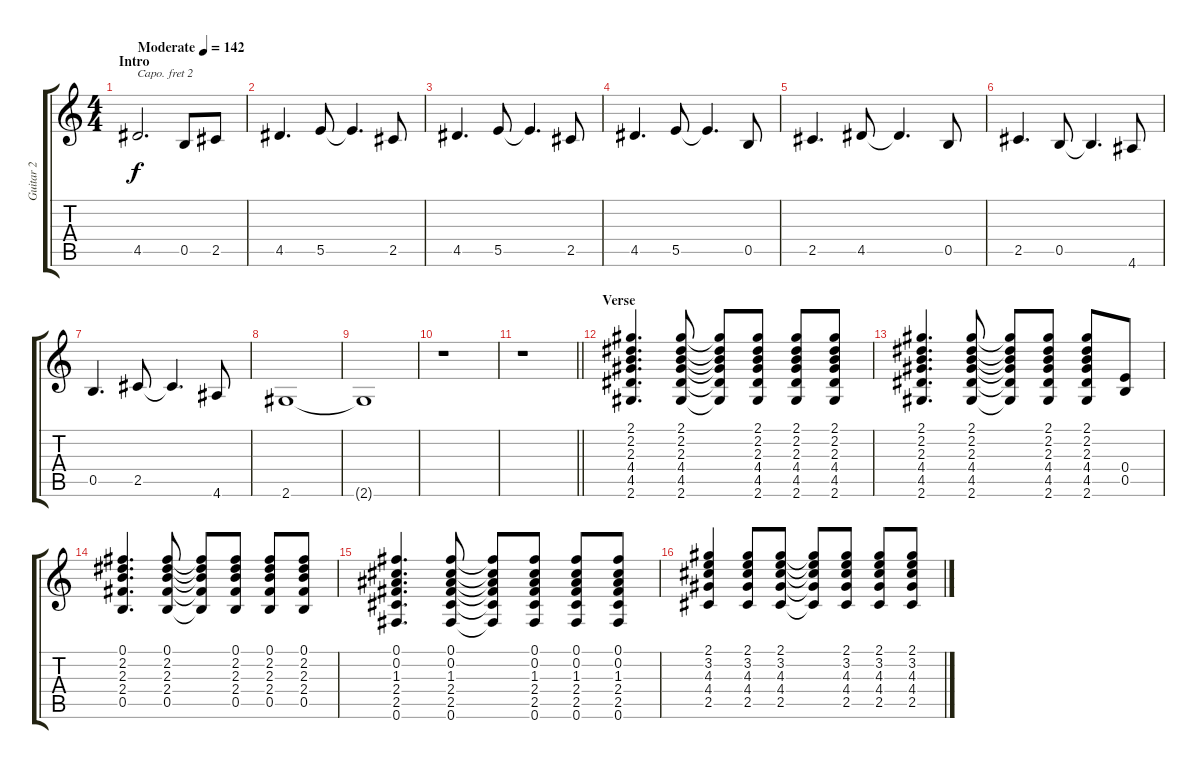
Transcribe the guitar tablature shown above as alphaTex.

\track ("Guitar 2" "Guitar 2") {instrument acousticguitarnylon}
\staff {score tabs}
\capo 2
\tuning (E4 B3 G3 D3 A2 E2) {hide}
\ts (4 4)
\section ("" "Intro")
\tempo (142 "Moderate")
\clef g2
\ks c
4.5.2{d dy f instrument acousticguitarnylon} 0.5.8 2.5.8 |
4.5.4{d} 5.5.8 5.5{t}.4{d} 2.5.8 |
4.5.4{d} 5.5.8 5.5{t}.4{d} 2.5.8 |
4.5.4{d} 5.5.8 5.5{t}.4{d} 0.5.8 |
2.5.4{d} 4.5.8 4.5{t}.4{d} 0.5.8 |
2.5.4{d} 0.5.8 0.5{t}.4{d} 4.6.8 |
0.5.4{d} 2.5.8 2.5{t}.4{d} 4.6.8 |
2.6.1 |
2.6{t}.1 |
r.1 |
\barLineRight lightlight
r.1 |
\section ("" "Verse")
(2.1 2.2 2.3 4.4 4.5 2.6).4{d} (2.1 2.2 2.3 4.4 4.5 2.6).8 (2.1{t} 2.2{t} 2.3{t} 4.4{t} 4.5{t} 2.6{t}).8 (2.1 2.2 2.3 4.4 4.5 2.6).8 (2.1 2.2 2.3 4.4 4.5 2.6).8 (2.1 2.2 2.3 4.4 4.5 2.6).8 |
(2.1 2.2 2.3 4.4 4.5 2.6).4{d} (2.1 2.2 2.3 4.4 4.5 2.6).8 (2.1{t} 2.2{t} 2.3{t} 4.4{t} 4.5{t} 2.6{t}).8 (2.1 2.2 2.3 4.4 4.5 2.6).8 (2.1 2.2 2.3 4.4 4.5 2.6).8 (0.4 0.5).8 |
(0.1 2.2 2.3 2.4 0.5).4{d} (0.1 2.2 2.3 2.4 0.5).8 (0.1{t} 2.2{t} 2.3{t} 2.4{t} 0.5{t}).8 (0.1 2.2 2.3 2.4 0.5).8 (0.1 2.2 2.3 2.4 0.5).8 (0.1 2.2 2.3 2.4 0.5).8 |
(0.1 0.2 1.3 2.4 2.5 0.6).4{d} (0.1 0.2 1.3 2.4 2.5 0.6).8 (0.1{t} 0.2{t} 1.3{t} 2.4{t} 2.5{t} 0.6{t}).8 (0.1 0.2 1.3 2.4 2.5 0.6).8 (0.1 0.2 1.3 2.4 2.5 0.6).8 (0.1 0.2 1.3 2.4 2.5 0.6).8 |
(2.1 3.2 4.3 4.4 2.5).4 (2.1 3.2 4.3 4.4 2.5).8 (2.1 3.2 4.3 4.4 2.5).8 (2.1{t} 3.2{t} 4.3{t} 4.4{t} 2.5{t}).8 (2.1 3.2 4.3 4.4 2.5).8 (2.1 3.2 4.3 4.4 2.5).8 (2.1 3.2 4.3 4.4 2.5).8
